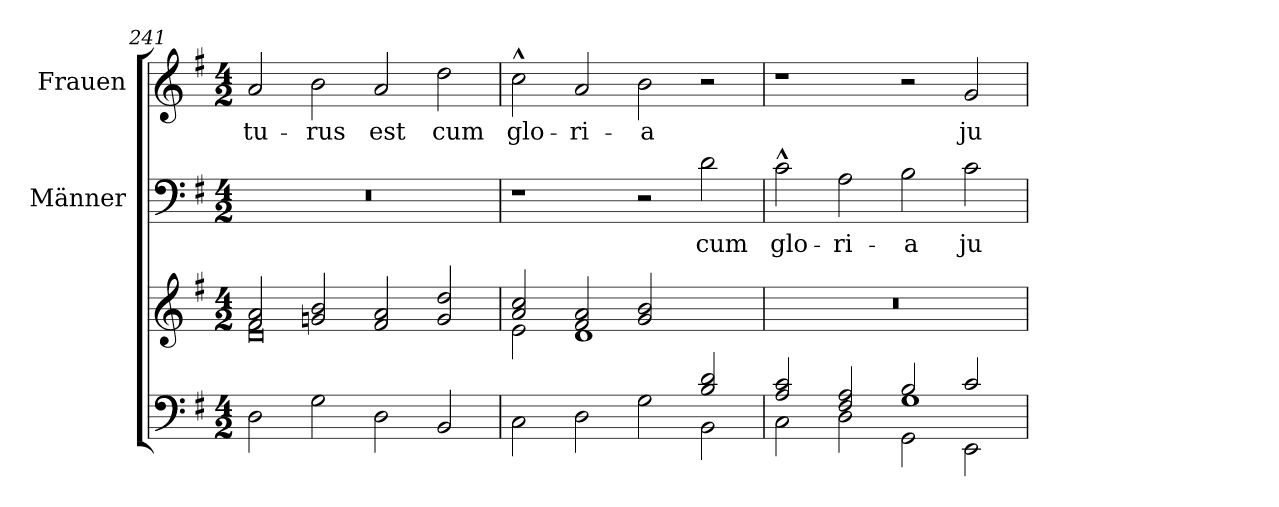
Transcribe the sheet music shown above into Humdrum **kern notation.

**kern	**kern	**kern	**text	**kern	**text
*part3	*part3	*part2	*part2	*part1	*part1
*staff4	*staff3	*staff2	*staff2	*staff1	*staff1
*	*	*I"Männer	*	*I"Frauen	*
*clefF4	*clefG2	*clefF4	*	*clefG2	*
*k[f#]	*k[f#]	*k[f#]	*	*k[f#]	*
*G:	*G:	*G:	*	*G:	*
*M4/2	*M4/2	*M4/2	*	*M4/2	*
=241	=241	=241	=241	=241	=241
*	*^	*	*	*	*
!	!	!	!	!	!	!LO:LY:b
2D\	2f#/ 2a/	0d	0r	.	2a/	-tu-
!	!	!	!	!	!	!LO:LY:b
2G\	2gn/ 2b/	.	.	.	2b\	-rus
!	!	!	!	!	!	!LO:LY:b
2D\	2f#/ 2a/	.	.	.	2a/	est
!	!	!	!	!	!	!LO:LY:b
2BB/	2g/ 2dd/	.	.	.	2dd\	cum
!!LO:LB:g=z
=242	=242	=242	=242	=242	=242	=242
*^	*	*	*	*	*	*
!	!	!	!	!	!	!	!LO:LY:b
1.ryy	2C\	2a/ 2cc/	2e\	1r	.	2cc^^>\	glo-
!	!	!	!	!	!	!	!LO:LY:b
.	2D\	2f#/ 2a/	1d	.	.	2a/	-ri-
!	!	!	!	!	!	!	!LO:LY:b
.	2G\	2g/ 2b/	.	2r	.	2b\	-a
!	!	!	!	!	!LO:LY:b	!	!
2B/ 2d/	2BB\	2ryy	2ryy	2d\	cum	2r	.
=243	=243	=243	=243	=243	=243	=243	=243
*	*^	*	*	*	*	*	*
!	!	!	!	!	!	!LO:LY:b	!	!
*	*	*	*v	*v	*	*	*	*
2A/ 2c/	2C\	1ryy	0r	2c^^>\	glo-	1r	.
!	!	!	!	!	!LO:LY:b	!	!
2F#/ 2A/	2D\	.	.	2A\	-ri-	.	.
!	!	!	!	!	!LO:LY:b	!	!
2B/	2GG\	1G	.	2B\	-a	2r	.
!	!	!	!	!	!LO:LY:b	!	!LO:LY:b
2c/	2EE\	.	.	2c\	ju-	2g/	ju-
*v	*v	*v	*	*	*	*	*
=	=	=	=	=	=
*-	*-	*-	*-	*-	*-
